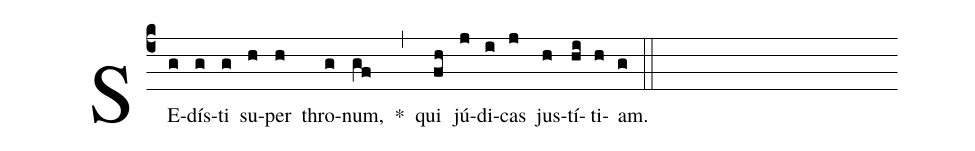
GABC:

%%
(c4)
SE(g)dís(g)ti(g) su(h)per(h) thro(g)num,(gf) *(,)
qui(fh) jú(j)di(i)cas(j) jus(h)tí(hi)ti(h)am.(g) (::)
